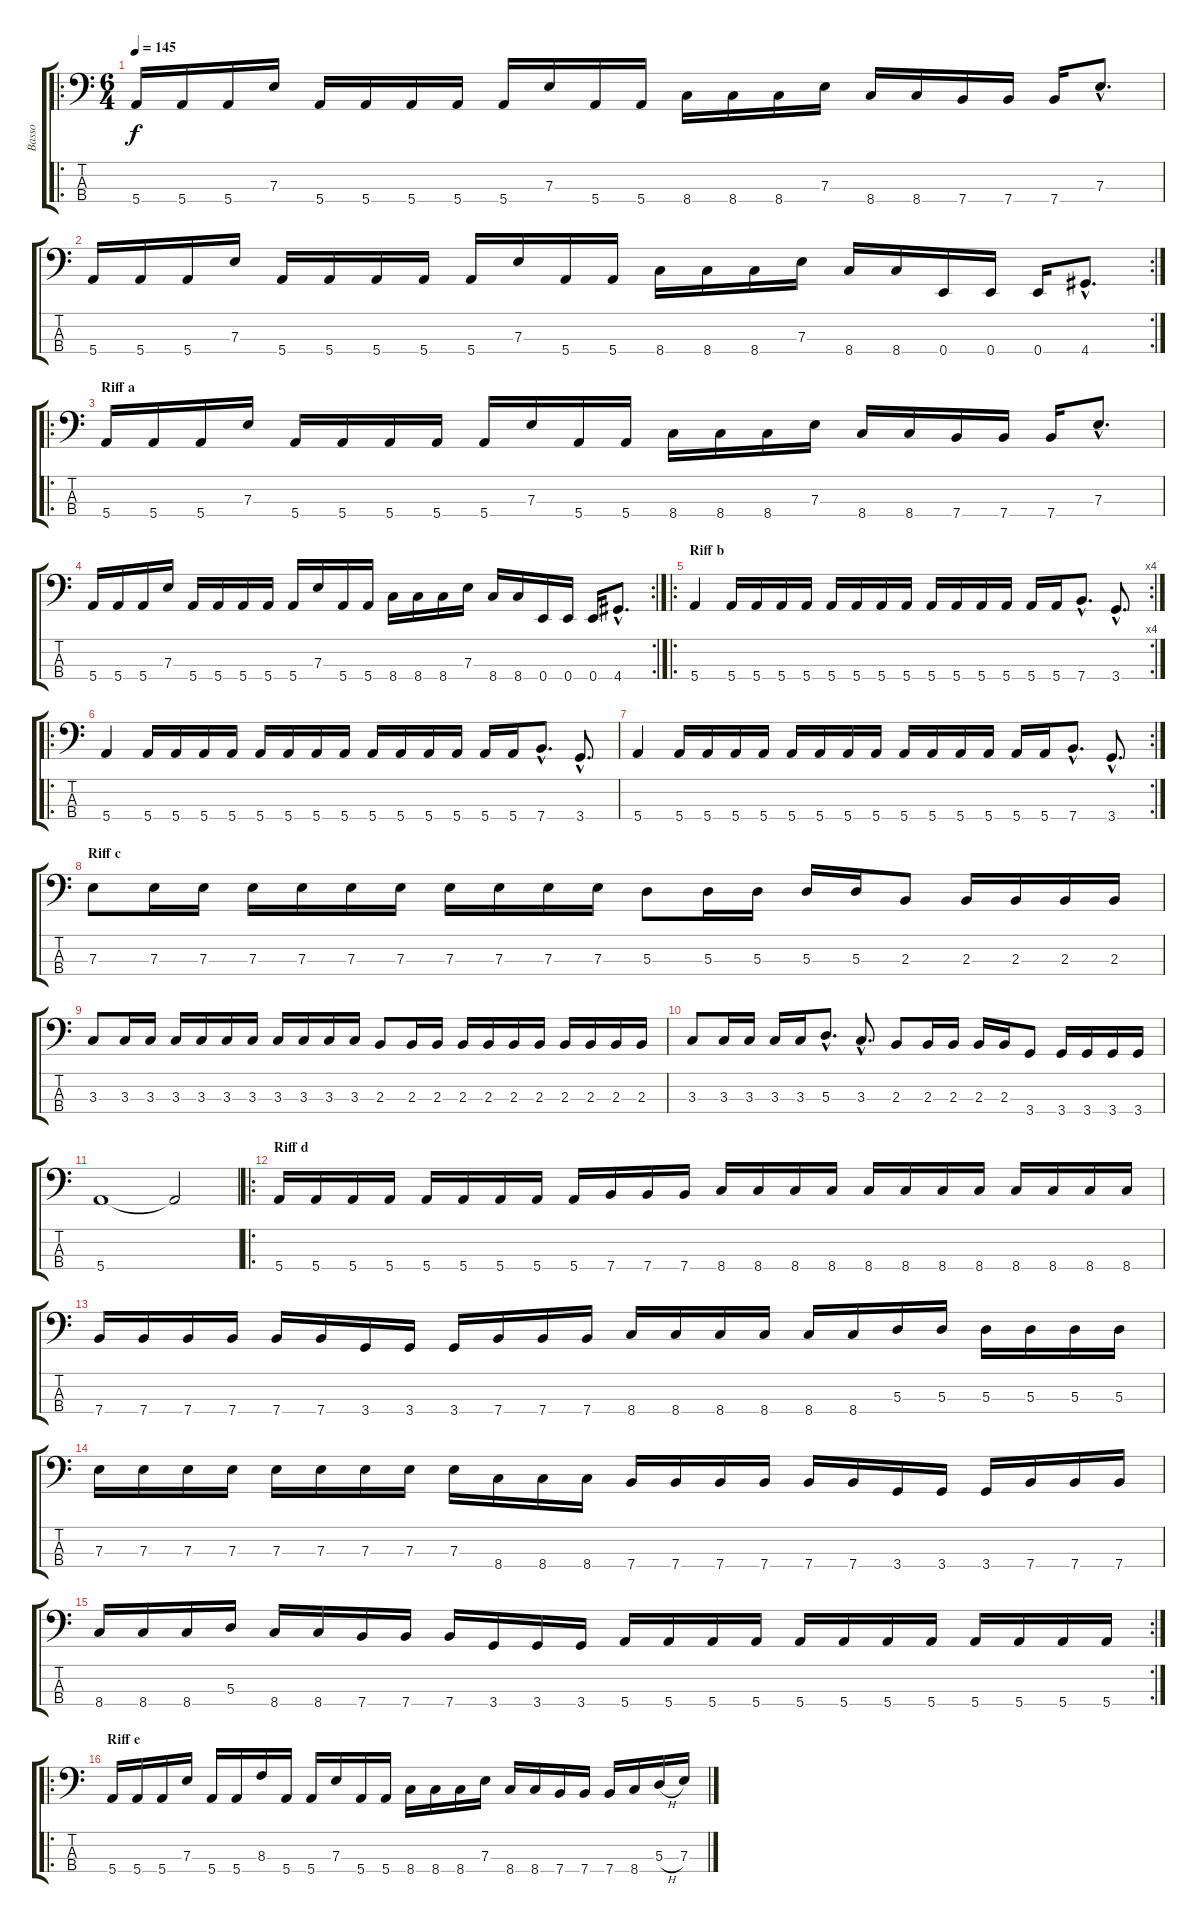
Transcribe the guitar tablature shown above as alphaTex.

\track ("Basso" "Basso") {instrument electricbasspick}
\staff {score tabs}
\tuning (G2 D2 A1 E1) {hide}
\ro
\ts (6 4)
\tempo 145
\clef f4
\ks c
5.4.16{dy f instrument electricbasspick} 5.4.16 5.4.16 7.3.16 5.4.16 5.4.16 5.4.16 5.4.16 5.4.16 7.3.16 5.4.16 5.4.16 8.4.16 8.4.16 8.4.16 7.3.16 8.4.16 8.4.16 7.4.16 7.4.16 7.4.16 7.3{hac}.8{d} |
\rc 2
5.4.16 5.4.16 5.4.16 7.3.16 5.4.16 5.4.16 5.4.16 5.4.16 5.4.16 7.3.16 5.4.16 5.4.16 8.4.16 8.4.16 8.4.16 7.3.16 8.4.16 8.4.16 0.4.16 0.4.16 0.4.16 4.4{hac}.8{d} |
\ro
\section ("" "Riff a")
5.4.16 5.4.16 5.4.16 7.3.16 5.4.16 5.4.16 5.4.16 5.4.16 5.4.16 7.3.16 5.4.16 5.4.16 8.4.16 8.4.16 8.4.16 7.3.16 8.4.16 8.4.16 7.4.16 7.4.16 7.4.16 7.3{hac}.8{d} |
\rc 2
5.4.16 5.4.16 5.4.16 7.3.16 5.4.16 5.4.16 5.4.16 5.4.16 5.4.16 7.3.16 5.4.16 5.4.16 8.4.16 8.4.16 8.4.16 7.3.16 8.4.16 8.4.16 0.4.16 0.4.16 0.4.16 4.4{hac}.8{d} |
\ro
\rc 4
\section ("" "Riff b")
5.4.4 5.4.16 5.4.16 5.4.16 5.4.16 5.4.16 5.4.16 5.4.16 5.4.16 5.4.16 5.4.16 5.4.16 5.4.16 5.4.16 5.4.16 7.4{hac}.8{d} 3.4{hac}.8{d} |
\ro
5.4.4 5.4.16 5.4.16 5.4.16 5.4.16 5.4.16 5.4.16 5.4.16 5.4.16 5.4.16 5.4.16 5.4.16 5.4.16 5.4.16 5.4.16 7.4{hac}.8{d} 3.4{hac}.8{d} |
\rc 2
5.4.4 5.4.16 5.4.16 5.4.16 5.4.16 5.4.16 5.4.16 5.4.16 5.4.16 5.4.16 5.4.16 5.4.16 5.4.16 5.4.16 5.4.16 7.4{hac}.8{d} 3.4{hac}.8{d} |
\section ("" "Riff c")
7.3.8 7.3.16 7.3.16 7.3.16 7.3.16 7.3.16 7.3.16 7.3.16 7.3.16 7.3.16 7.3.16 5.3.8 5.3.16 5.3.16 5.3.16 5.3.16 2.3.8 2.3.16 2.3.16 2.3.16 2.3.16 |
3.3.8 3.3.16 3.3.16 3.3.16 3.3.16 3.3.16 3.3.16 3.3.16 3.3.16 3.3.16 3.3.16 2.3.8 2.3.16 2.3.16 2.3.16 2.3.16 2.3.16 2.3.16 2.3.16 2.3.16 2.3.16 2.3.16 |
3.3.8 3.3.16 3.3.16 3.3.16 3.3.16 5.3{hac}.8{d} 3.3{hac}.8{d} 2.3.8 2.3.16 2.3.16 2.3.16 2.3.16 3.4.8 3.4.16 3.4.16 3.4.16 3.4.16 |
5.4.1 5.4{t}.2 |
\ro
\section ("" "Riff d")
5.4.16 5.4.16 5.4.16 5.4.16 5.4.16 5.4.16 5.4.16 5.4.16 5.4.16 7.4.16 7.4.16 7.4.16 8.4.16 8.4.16 8.4.16 8.4.16 8.4.16 8.4.16 8.4.16 8.4.16 8.4.16 8.4.16 8.4.16 8.4.16 |
7.4.16 7.4.16 7.4.16 7.4.16 7.4.16 7.4.16 3.4.16 3.4.16 3.4.16 7.4.16 7.4.16 7.4.16 8.4.16 8.4.16 8.4.16 8.4.16 8.4.16 8.4.16 5.3.16 5.3.16 5.3.16 5.3.16 5.3.16 5.3.16 |
7.3.16 7.3.16 7.3.16 7.3.16 7.3.16 7.3.16 7.3.16 7.3.16 7.3.16 8.4.16 8.4.16 8.4.16 7.4.16 7.4.16 7.4.16 7.4.16 7.4.16 7.4.16 3.4.16 3.4.16 3.4.16 7.4.16 7.4.16 7.4.16 |
\rc 2
8.4.16 8.4.16 8.4.16 5.3.16 8.4.16 8.4.16 7.4.16 7.4.16 7.4.16 3.4.16 3.4.16 3.4.16 5.4.16 5.4.16 5.4.16 5.4.16 5.4.16 5.4.16 5.4.16 5.4.16 5.4.16 5.4.16 5.4.16 5.4.16 |
\ro
\section ("" "Riff e")
5.4.16 5.4.16 5.4.16 7.3.16 5.4.16 5.4.16 8.3.16 5.4.16 5.4.16 7.3.16 5.4.16 5.4.16 8.4.16 8.4.16 8.4.16 7.3.16 8.4.16 8.4.16 7.4.16 7.4.16 7.4.16 8.4.16 5.3{h}.16 7.3.16
